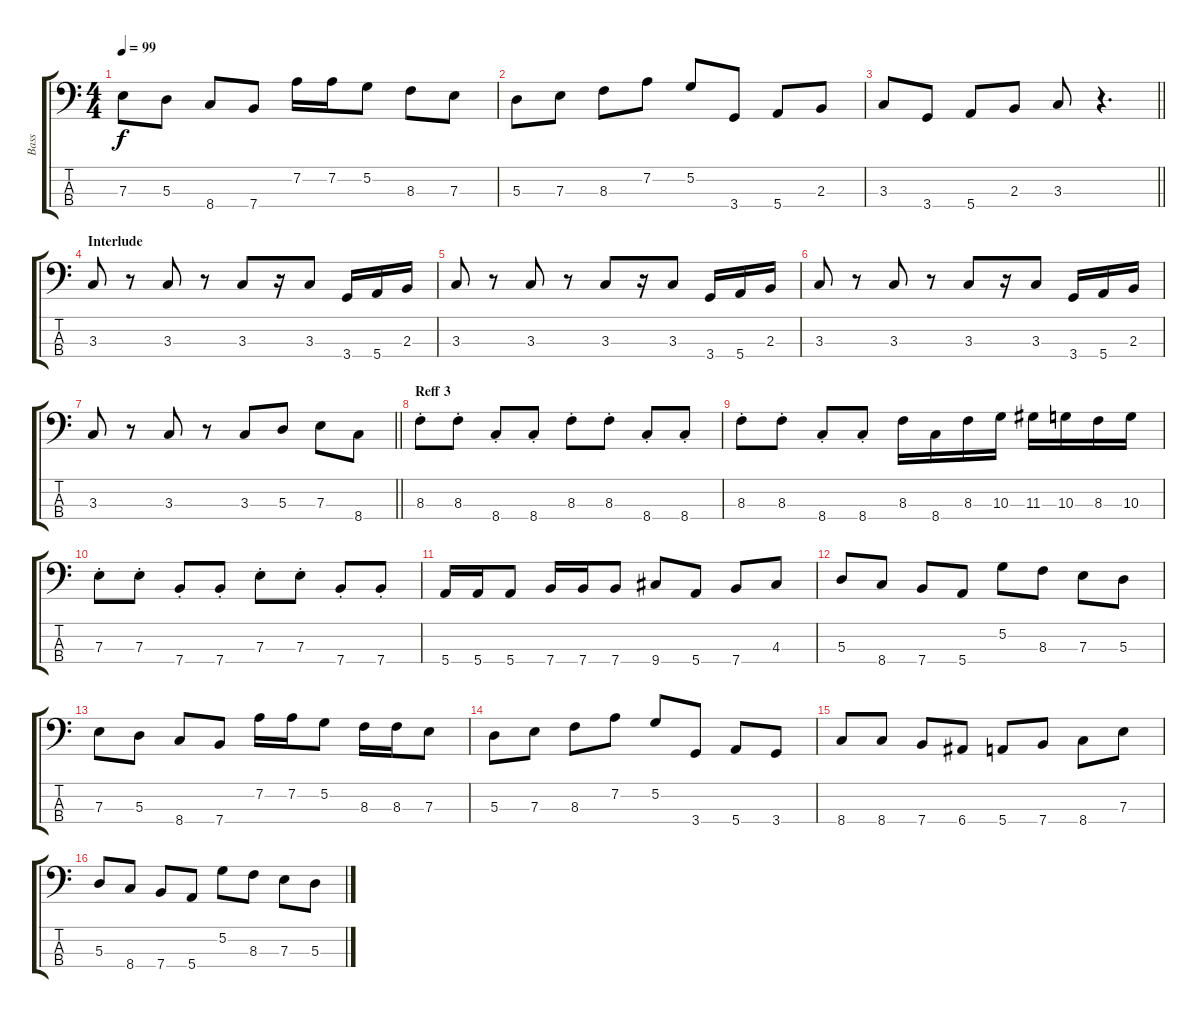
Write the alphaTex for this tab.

\track ("Bass" "Bass") {instrument electricbassfinger}
\staff {score tabs}
\tuning (G2 D2 A1 E1) {hide}
\ts (4 4)
\tempo 99
\clef f4
\ks c
7.3.8{dy f} 5.3.8 8.4.8 7.4.8 7.2.16 7.2.16 5.2.8 8.3.8 7.3.8 |
5.3.8 7.3.8 8.3.8 7.2.8 5.2.8 3.4.8 5.4.8 2.3.8 |
\barLineRight lightlight
3.3.8 3.4.8 5.4.8 2.3.8 3.3.8 r.4{d} |
\section ("" "Interlude")
3.3.8 r.8 3.3.8 r.8 3.3.8 r.16 3.3.8 3.4.16 5.4.16 2.3.16 |
3.3.8 r.8 3.3.8 r.8 3.3.8 r.16 3.3.8 3.4.16 5.4.16 2.3.16 |
3.3.8 r.8 3.3.8 r.8 3.3.8 r.16 3.3.8 3.4.16 5.4.16 2.3.16 |
\barLineRight lightlight
3.3.8 r.8 3.3.8 r.8 3.3.8 5.3.8 7.3.8 8.4.8 |
\section ("" "Reff 3")
8.3{st}.8 8.3{st}.8 8.4{st}.8 8.4{st}.8 8.3{st}.8 8.3{st}.8 8.4{st}.8 8.4{st}.8 |
8.3{st}.8 8.3{st}.8 8.4{st}.8 8.4{st}.8 8.3.16 8.4.16 8.3.16 10.3.16 11.3.16 10.3.16 8.3.16 10.3.16 |
7.3{st}.8 7.3{st}.8 7.4{st}.8 7.4{st}.8 7.3{st}.8 7.3{st}.8 7.4{st}.8 7.4{st}.8 |
5.4.16 5.4.16 5.4.8 7.4.16 7.4.16 7.4.8 9.4.8 5.4.8 7.4.8 4.3.8 |
5.3.8 8.4.8 7.4.8 5.4.8 5.2.8 8.3.8 7.3.8 5.3.8 |
7.3.8 5.3.8 8.4.8 7.4.8 7.2.16 7.2.16 5.2.8 8.3.16 8.3.16 7.3.8 |
5.3.8 7.3.8 8.3.8 7.2.8 5.2.8 3.4.8 5.4.8 3.4.8 |
8.4.8 8.4.8 7.4.8 6.4.8 5.4.8 7.4.8 8.4.8 7.3.8 |
5.3.8 8.4.8 7.4.8 5.4.8 5.2.8 8.3.8 7.3.8 5.3.8
